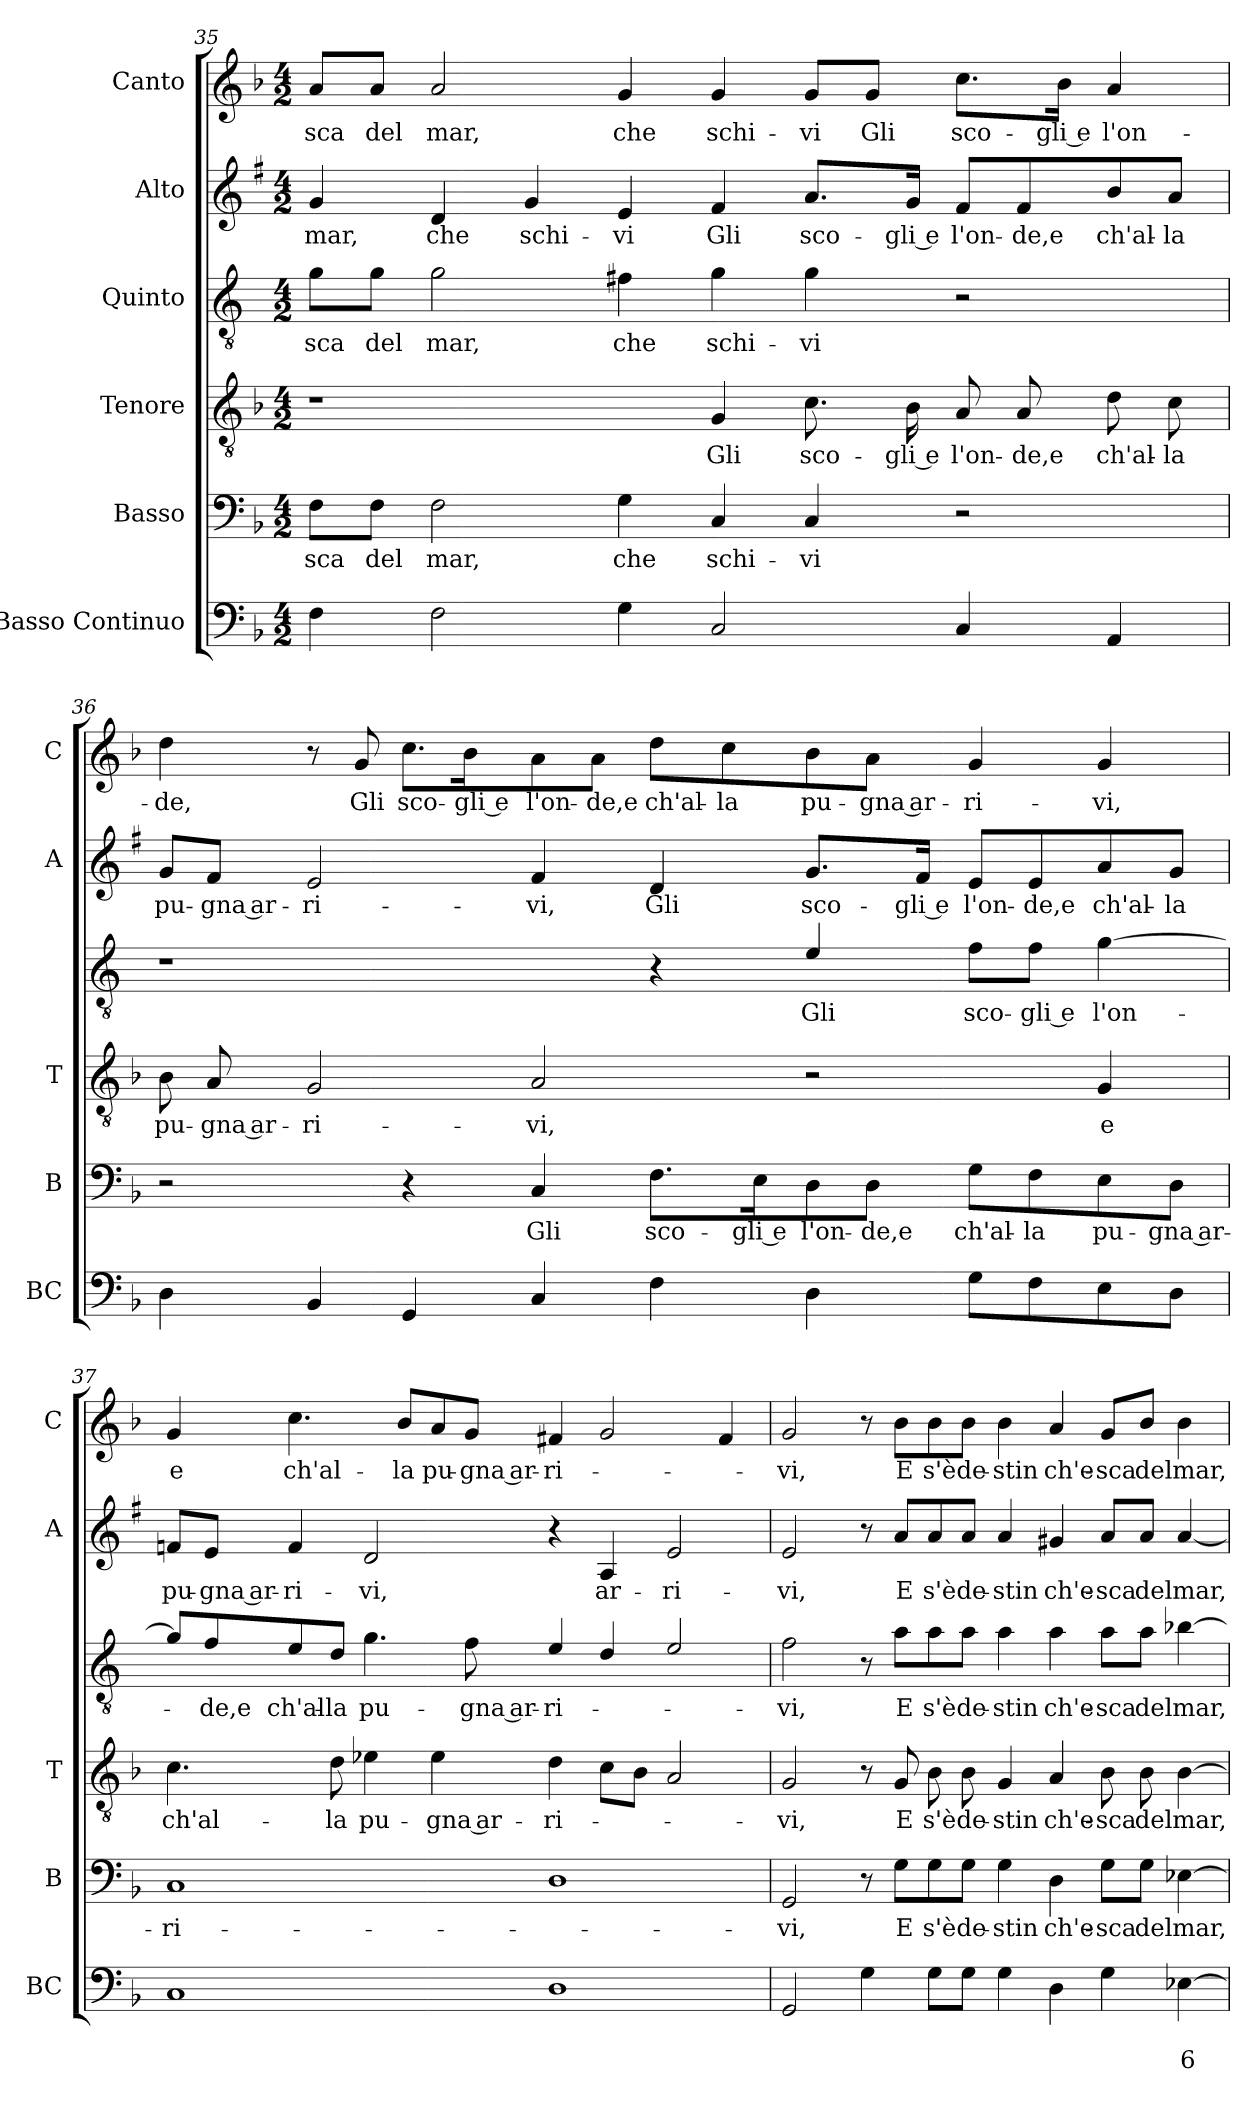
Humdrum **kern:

**kern	**text	**text	**kern	**text	**kern	**text	**kern	**text	**kern	**text	**kern	**text
*part6	*part6	*part6	*part5	*part5	*part4	*part4	*part3	*part3	*part2	*part2	*part1	*part1
*staff6	*staff6	*staff6	*staff5	*staff5	*staff4	*staff4	*staff3	*staff3	*staff2	*staff2	*staff1	*staff1
*I"Basso Continuo	*	*	*I"Basso	*	*I"Tenore	*	*I"Quinto	*	*I"Alto	*	*I"Canto	*
*I'BC	*	*	*I'B	*	*I'T	*	*	*	*I'A	*	*I'C	*
*clefF4	*	*	*clefF4	*	*clefGv2	*	*clefGv2	*	*clefG2	*	*clefG2	*
*	*	*	*	*	*	*	*ITrd4c7	*	*ITrd1c2	*	*	*
*k[b-]	*	*	*k[b-]	*	*k[b-]	*	*k[b-]	*	*k[b-]	*	*k[b-]	*
*F:	*	*	*F:	*	*F:	*	*F:	*	*F:	*	*F:	*
*M4/2	*	*	*M4/2	*	*M4/2	*	*M4/2	*	*M4/2	*	*M4/2	*
=35	=35	=35	=35	=35	=35	=35	=35	=35	=35	=35	=35	=35
!	!	!	!	!LO:LY:b	!	!	!	!LO:LY:b	!	!LO:LY:b	!	!LO:LY:b
4F\	.	.	8F\L	-sca	1r	.	8c\L	-sca	4f/	mar,	8a/L	-sca
!	!	!	!	!LO:LY:b	!	!	!	!LO:LY:b	!	!	!	!LO:LY:b
.	.	.	8F\J	del	.	.	8c\J	del	.	.	8a/J	del
!	!	!	!	!LO:LY:b	!	!	!	!LO:LY:b	!	!LO:LY:b	!	!LO:LY:b
2F\	.	.	2F\	mar,	.	.	2c\	mar,	4c/	che	2a/	mar,
!	!	!	!	!	!	!	!	!	!	!LO:LY:b	!	!
.	.	.	.	.	.	.	.	.	4f/	schi-	.	.
!	!	!	!	!LO:LY:b	!	!	!	!LO:LY:b	!	!LO:LY:b	!	!LO:LY:b
4G\	.	.	4G\	che	.	.	4Bn\	che	4d/	-vi	4g/	che
!	!	!	!	!LO:LY:b	!	!LO:LY:b	!	!LO:LY:b	!	!LO:LY:b	!	!LO:LY:b
2C/	.	.	4C/	schi-	4G/	Gli	4c\	schi-	4e/	Gli	4g/	schi-
!	!	!	!	!LO:LY:b	!	!LO:LY:b	!	!LO:LY:b	!	!LO:LY:b	!	!LO:LY:b
.	.	.	4C/	-vi	8.c\	sco-	4c\	-vi	8.g/L	sco-	8g/L	-vi
!	!	!	!	!	!	!	!	!	!	!	!	!LO:LY:b
.	.	.	.	.	.	.	.	.	.	.	8g/J	Gli
!	!	!	!	!	!	!LO:LY:b	!	!	!	!LO:LY:b	!	!
.	.	.	.	.	16B-\	-gli e	.	.	16f/Jk	-gli e	.	.
!	!	!	!	!	!	!LO:LY:b	!	!	!	!LO:LY:b	!	!LO:LY:b
4C/	.	.	2r	.	8A/	l'on-	2r	.	8e/L	l'on-	8.cc\L	sco-
!	!	!	!	!	!	!LO:LY:b	!	!	!	!LO:LY:b	!	!
.	.	.	.	.	8A/	-de,e	.	.	8e/	-de,e	.	.
!	!	!	!	!	!	!	!	!	!	!	!	!LO:LY:b
.	.	.	.	.	.	.	.	.	.	.	16b-\Jk	-gli e
!	!	!	!	!	!	!LO:LY:b	!	!	!	!LO:LY:b	!	!LO:LY:b
4AA/	.	.	.	.	8d\	ch'al-	.	.	8a/	ch'al-	4a/	l'on-
!	!	!	!	!	!	!LO:LY:b	!	!	!	!LO:LY:b	!	!
.	.	.	.	.	8c\	-la	.	.	8g/J	-la	.	.
!!LO:PB:g=z
=36	=36	=36	=36	=36	=36	=36	=36	=36	=36	=36	=36	=36
!	!	!	!	!	!	!LO:LY:b	!	!	!	!LO:LY:b	!	!LO:LY:b
4D\	.	.	2r	.	8B-\	pu-	1r	.	8f/L	pu-	4dd\	-de,
!	!	!	!	!	!	!LO:LY:b	!	!	!	!LO:LY:b	!	!
.	.	.	.	.	8A/	-gna ar-	.	.	8e/J	-gna ar-	.	.
!	!	!	!	!	!	!LO:LY:b	!	!	!	!LO:LY:b	!	!
4BB-/	.	.	.	.	2G/	-ri-	.	.	2d/	-ri-	8r	.
!	!	!	!	!	!	!	!	!	!	!	!	!LO:LY:b
.	.	.	.	.	.	.	.	.	.	.	8g/	Gli
!	!	!	!	!	!	!	!	!	!	!	!	!LO:LY:b
4GG/	.	.	4r	.	.	.	.	.	.	.	8.cc\L	sco-
!	!	!	!	!	!	!	!	!	!	!	!	!LO:LY:b
.	.	.	.	.	.	.	.	.	.	.	16b-\K	-gli e
!	!	!	!	!LO:LY:b	!	!LO:LY:b	!	!	!	!LO:LY:b	!	!LO:LY:b
4C/	.	.	4C/	Gli	2A/	-vi,	.	.	4e/	-vi,	8a\	l'on-
!	!	!	!	!	!	!	!	!	!	!	!	!LO:LY:b
.	.	.	.	.	.	.	.	.	.	.	8a\J	-de,e
!	!	!	!	!LO:LY:b	!	!	!	!	!	!LO:LY:b	!	!LO:LY:b
4F\	.	.	8.F\L	sco-	.	.	4r	.	4c/	Gli	8dd\L	ch'al-
!	!	!	!	!	!	!	!	!	!	!	!	!LO:LY:b
.	.	.	.	.	.	.	.	.	.	.	8cc\	-la
!	!	!	!	!LO:LY:b	!	!	!	!	!	!	!	!
.	.	.	16E\K	-gli e	.	.	.	.	.	.	.	.
!	!	!	!	!LO:LY:b	!	!	!	!LO:LY:b	!	!LO:LY:b	!	!LO:LY:b
4D\	.	.	8D\	l'on-	2r	.	4A/	Gli	8.f/L	sco-	8b-\	pu-
!	!	!	!	!LO:LY:b	!	!	!	!	!	!	!	!LO:LY:b
.	.	.	8D\J	-de,e	.	.	.	.	.	.	8a\J	-gna ar-
!	!	!	!	!	!	!	!	!	!	!LO:LY:b	!	!
.	.	.	.	.	.	.	.	.	16e/Jk	-gli e	.	.
!	!	!	!	!LO:LY:b	!	!	!	!LO:LY:b	!	!LO:LY:b	!	!LO:LY:b
8G\L	.	.	8G\L	ch'al-	.	.	8B-\L	sco-	8d/L	l'on-	4g/	-ri-
!	!	!	!	!LO:LY:b	!	!	!	!LO:LY:b	!	!LO:LY:b	!	!
8F\	.	.	8F\	-la	.	.	8B-\J	-gli e	8d/	-de,e	.	.
!	!	!	!	!LO:LY:b	!	!LO:LY:b	!	!LO:LY:b	!	!LO:LY:b	!	!LO:LY:b
8E\	.	.	8E\	pu-	4G/	e	[4c\	l'on-	8g/	ch'al-	4g/	-vi,
!	!	!	!	!LO:LY:b	!	!	!	!	!	!LO:LY:b	!	!
8D\J	.	.	8D\J	-gna ar-	.	.	.	.	8f/J	-la	.	.
=37	=37	=37	=37	=37	=37	=37	=37	=37	=37	=37	=37	=37
!	!	!	!	!LO:LY:b	!	!LO:LY:b	!	!	!	!LO:LY:b	!	!LO:LY:b
1C	.	.	1C	-ri-	4.c\	ch'al-	8c/L]	.	8e-X/L	pu-	4g/	e
!	!	!	!	!	!	!	!	!LO:LY:b	!	!LO:LY:b	!	!
.	.	.	.	.	.	.	8B-/	-de,e	8d/J	-gna ar-	.	.
!	!	!	!	!	!	!	!	!LO:LY:b	!	!LO:LY:b	!	!LO:LY:b
.	.	.	.	.	.	.	8A/	ch'al-	4e-/	-ri-	4.cc\	ch'al-
!	!	!	!	!	!	!LO:LY:b	!	!LO:LY:b	!	!	!	!
.	.	.	.	.	8d\	-la	8G/J	-la	.	.	.	.
!	!	!	!	!	!	!LO:LY:b	!	!LO:LY:b	!	!LO:LY:b	!	!
.	.	.	.	.	4e-X\	pu-	4.c\	pu-	2c/	-vi,	.	.
!	!	!	!	!	!	!	!	!	!	!	!	!LO:LY:b
.	.	.	.	.	.	.	.	.	.	.	8b-/L	-la
!	!	!	!	!	!	!LO:LY:b	!	!	!	!	!	!LO:LY:b
.	.	.	.	.	4e-\	-gna ar-	.	.	.	.	8a/	pu-
!	!	!	!	!	!	!	!	!LO:LY:b	!	!	!	!LO:LY:b
.	.	.	.	.	.	.	8B-\	-gna ar-	.	.	8g/J	-gna ar-
!	!	!	!	!	!	!LO:LY:b	!	!LO:LY:b	!	!	!	!LO:LY:b
1D	.	.	1D	.	4d\	-ri-	4A/	-ri-	4r	.	4f#X/	-ri-
!	!	!	!	!	!	!	!	!	!	!LO:LY:b	!	!
.	.	.	.	.	8c\L	.	4G/	.	4G/	ar-	2g/	.
.	.	.	.	.	8B-\J	.	.	.	.	.	.	.
!	!	!	!	!	!	!	!	!	!	!LO:LY:b	!	!
.	.	.	.	.	2A/	.	2A/	.	2d/	-ri-	.	.
.	.	.	.	.	.	.	.	.	.	.	4f#/	.
!!LO:LB:g=z
=38	=38	=38	=38	=38	=38	=38	=38	=38	=38	=38	=38	=38
!	!	!	!	!LO:LY:b	!	!LO:LY:b	!	!LO:LY:b	!	!LO:LY:b	!	!LO:LY:b
2GG/	.	.	2GG/	-vi,	2G/	-vi,	2B-\	-vi,	2d/	-vi,	2g/	-vi,
4G\	.	.	8r	.	8r	.	8r	.	8r	.	8r	.
!	!	!	!	!LO:LY:b	!	!LO:LY:b	!	!LO:LY:b	!	!LO:LY:b	!	!LO:LY:b
.	.	.	8G\L	E	8G/	E	8d\L	E	8g/L	E	8b-\L	E
!	!	!	!	!LO:LY:b	!	!LO:LY:b	!	!LO:LY:b	!	!LO:LY:b	!	!LO:LY:b
8G\L	.	.	8G\	s'è	8B-\	s'è	8d\	s'è	8g/	s'è	8b-\	s'è
!	!	!	!	!LO:LY:b	!	!LO:LY:b	!	!LO:LY:b	!	!LO:LY:b	!	!LO:LY:b
8G\J	.	.	8G\J	de-	8B-\	de-	8d\J	de-	8g/J	de-	8b-\J	de-
!	!	!	!	!LO:LY:b	!	!LO:LY:b	!	!LO:LY:b	!	!LO:LY:b	!	!LO:LY:b
4G\	.	.	4G\	-stin	4G/	-stin	4d\	-stin	4g/	-stin	4b-\	-stin
!	!	!	!	!LO:LY:b	!	!LO:LY:b	!	!LO:LY:b	!	!LO:LY:b	!	!LO:LY:b
4D\	.	.	4D\	ch'e-	4A/	ch'e-	4d\	ch'e-	4f#X/	ch'e-	4a/	ch'e-
!	!	!	!	!LO:LY:b	!	!LO:LY:b	!	!LO:LY:b	!	!LO:LY:b	!	!LO:LY:b
4G\	.	.	8G\L	-sca	8B-\	-sca	8d\L	-sca	8g/L	-sca	8g/L	-sca
!	!	!	!	!LO:LY:b	!	!LO:LY:b	!	!LO:LY:b	!	!LO:LY:b	!	!LO:LY:b
.	.	.	8G\J	del	8B-\	del	8d\J	del	8g/J	del	8b-/J	del
!	!	!LO:LY:b	!	!LO:LY:b	!	!LO:LY:b	!	!LO:LY:b	!	!LO:LY:b	!	!LO:LY:b
[4E-X\	.	6	[4E-X\	mar,	[4B-\	mar,	[4e-X\	mar,	[4g/	mar,	4b-\	mar,
=	=	=	=	=	=	=	=	=	=	=	=	=
*-	*-	*-	*-	*-	*-	*-	*-	*-	*-	*-	*-	*-
